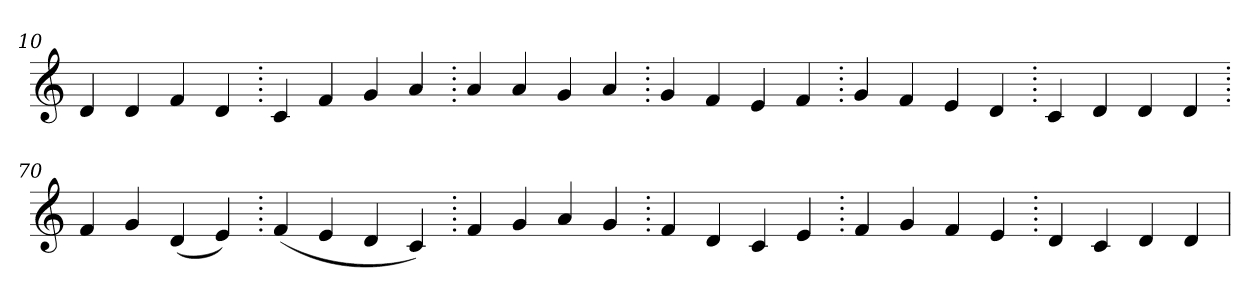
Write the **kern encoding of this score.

**kern
*part1
*staff1
*clefG2
=10.
4d
4d
4f
4d
=20.
4c
4f
4g
4a
=30.
4a
4a
4g
4a
=40.
4g
4f
4e
4f
=50.
4g
4f
4e
4d
=60.
4c
4d
4d
4d
=70.
4f
4g
(>4d
4e)
=80.
(>4f
4e
4d
4c)
=90.
4f
4g
4a
4g
=100.
4f
4d
4c
4e
=110.
4f
4g
4f
4e
=120.
4d
4c
4d
4d
=
*-
